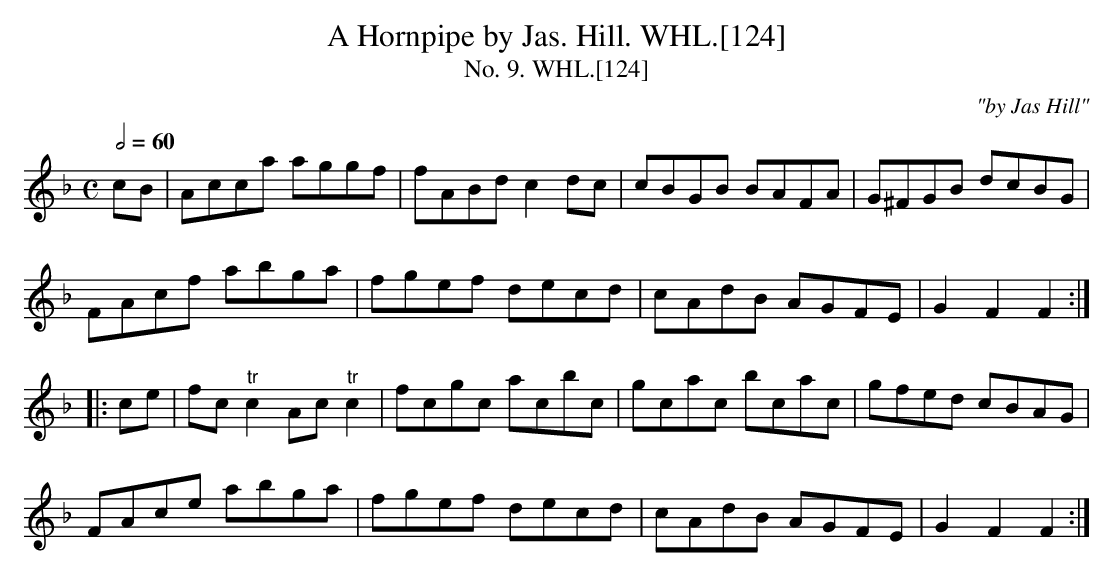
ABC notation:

X:1
T:Hornpipe by Jas. Hill. WHL.[124], A
T:No. 9. WHL.[124]
C:"by Jas Hill"
M:C
L:1/8
Q:2/4=60
K:F
cB | Acca aggf | fABd c2dc | cBGB BAFA | G^FGB dcBG |
FAcf abga | fgef decd | cAdB AGFE | G2F2F2:|
|: ce | fc"^tr"c2 Ac"^tr"c2 | fcgc acbc | gcac bcac | gfed cBAG |
FAce abga | fgef decd | cAdB AGFE | G2F2F2:|
